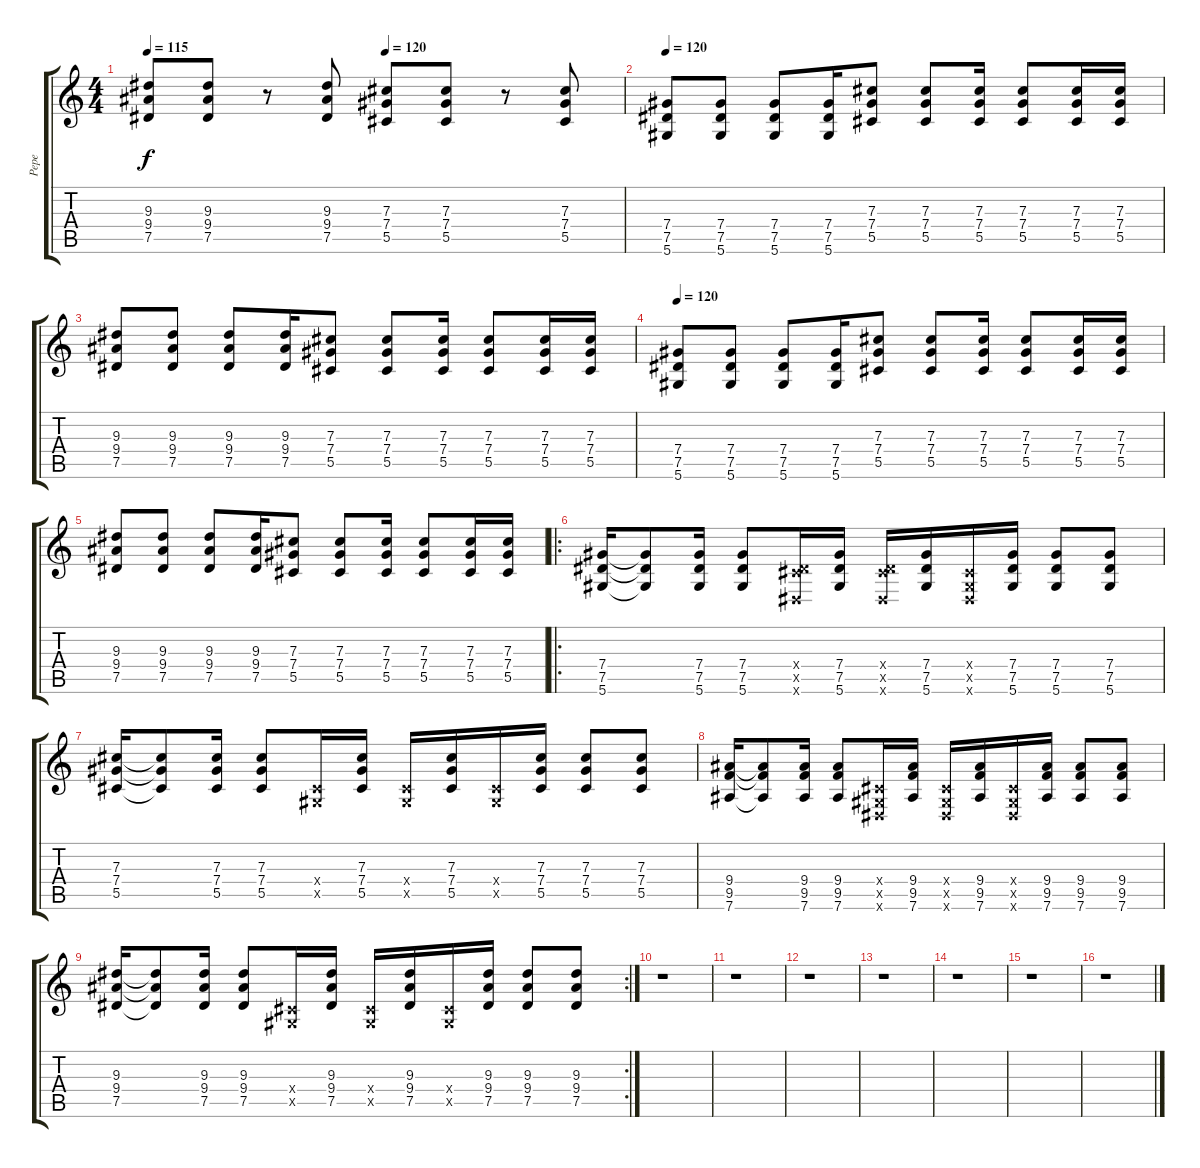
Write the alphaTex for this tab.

\track ("Pepe" "Pepe") {instrument distortionguitar}
\staff {score tabs}
\tuning (Eb4 Bb3 Gb3 Db3 Ab2 Eb2) {hide}
\ts (4 4)
\tempo (120 0.5)
\tempo 115
\clef g2
\ks c
(9.3 9.4 7.5).8{dy f} (9.3 9.4 7.5).8 r.8 (9.3 9.4 7.5).8 (7.3 7.4 5.5).8 (7.3 7.4 5.5).8 r.8 (7.3 7.4 5.5).8 |
\tempo 120
(7.4 7.5 5.6).8 (7.4 7.5 5.6).8 (7.4 7.5 5.6).8 (7.4 7.5 5.6).16 (7.3 7.4 5.5).8 (7.3 7.4 5.5).8 (7.3 7.4 5.5).16 (7.3 7.4 5.5).8 (7.3 7.4 5.5).16 (7.3 7.4 5.5).16 |
(9.3 9.4 7.5).8 (9.3 9.4 7.5).8 (9.3 9.4 7.5).8 (9.3 9.4 7.5).16 (7.3 7.4 5.5).8 (7.3 7.4 5.5).8 (7.3 7.4 5.5).16 (7.3 7.4 5.5).8 (7.3 7.4 5.5).16 (7.3 7.4 5.5).16 |
\tempo 120
(7.4 7.5 5.6).8 (7.4 7.5 5.6).8 (7.4 7.5 5.6).8 (7.4 7.5 5.6).16 (7.3 7.4 5.5).8 (7.3 7.4 5.5).8 (7.3 7.4 5.5).16 (7.3 7.4 5.5).8 (7.3 7.4 5.5).16 (7.3 7.4 5.5).16 |
(9.3 9.4 7.5).8 (9.3 9.4 7.5).8 (9.3 9.4 7.5).8 (9.3 9.4 7.5).16 (7.3 7.4 5.5).8 (7.3 7.4 5.5).8 (7.3 7.4 5.5).16 (7.3 7.4 5.5).8 (7.3 7.4 5.5).16 (7.3 7.4 5.5).16 |
\ro
(7.4 7.5 5.6).16 (7.4{t} 7.5{t} 5.6{t}).8 (7.4 7.5 5.6).16 (7.4 7.5 5.6).8 (0.4{x} 7.5{x} 0.6{x}).16 (7.4 7.5 5.6).16 (0.4{x} 7.5{x} 0.6{x}).16 (7.4 7.5 5.6).16 (0.4{x} 0.5{x} 0.6{x}).16 (7.4 7.5 5.6).16 (7.4 7.5 5.6).8 (7.4 7.5 5.6).8 |
(7.3 7.4 5.5).16 (7.3{t} 7.4{t} 5.5{t}).8 (7.3 7.4 5.5).16 (7.3 7.4 5.5).8 (0.4{x} 0.5{x}).16 (7.3 7.4 5.5).16 (0.4{x} 0.5{x}).16 (7.3 7.4 5.5).16 (0.4{x} 0.5{x}).16 (7.3 7.4 5.5).16 (7.3 7.4 5.5).8 (7.3 7.4 5.5).8 |
(9.4 9.5 7.6).16 (9.4{t} 9.5{t} 7.6{t}).8 (9.4 9.5 7.6).16 (9.4 9.5 7.6).8 (0.4{x} 0.5{x} 0.6{x}).16 (9.4 9.5 7.6).16 (0.4{x} 0.5{x} 0.6{x}).16 (9.4 9.5 7.6).16 (0.4{x} 0.5{x} 0.6{x}).16 (9.4 9.5 7.6).16 (9.4 9.5 7.6).8 (9.4 9.5 7.6).8 |
\rc 2
(9.3 9.4 7.5).16 (9.3{t} 9.4{t} 7.5{t}).8 (9.3 9.4 7.5).16 (9.3 9.4 7.5).8 (0.4{x} 0.5{x}).16 (9.3 9.4 7.5).16 (0.4{x} 0.5{x}).16 (9.3 9.4 7.5).16 (0.4{x} 0.5{x}).16 (9.3 9.4 7.5).16 (9.3 9.4 7.5).8 (9.3 9.4 7.5).8 |
r.1 |
r.1 |
r.1 |
r.1 |
r.1 |
r.1 |
r.1
